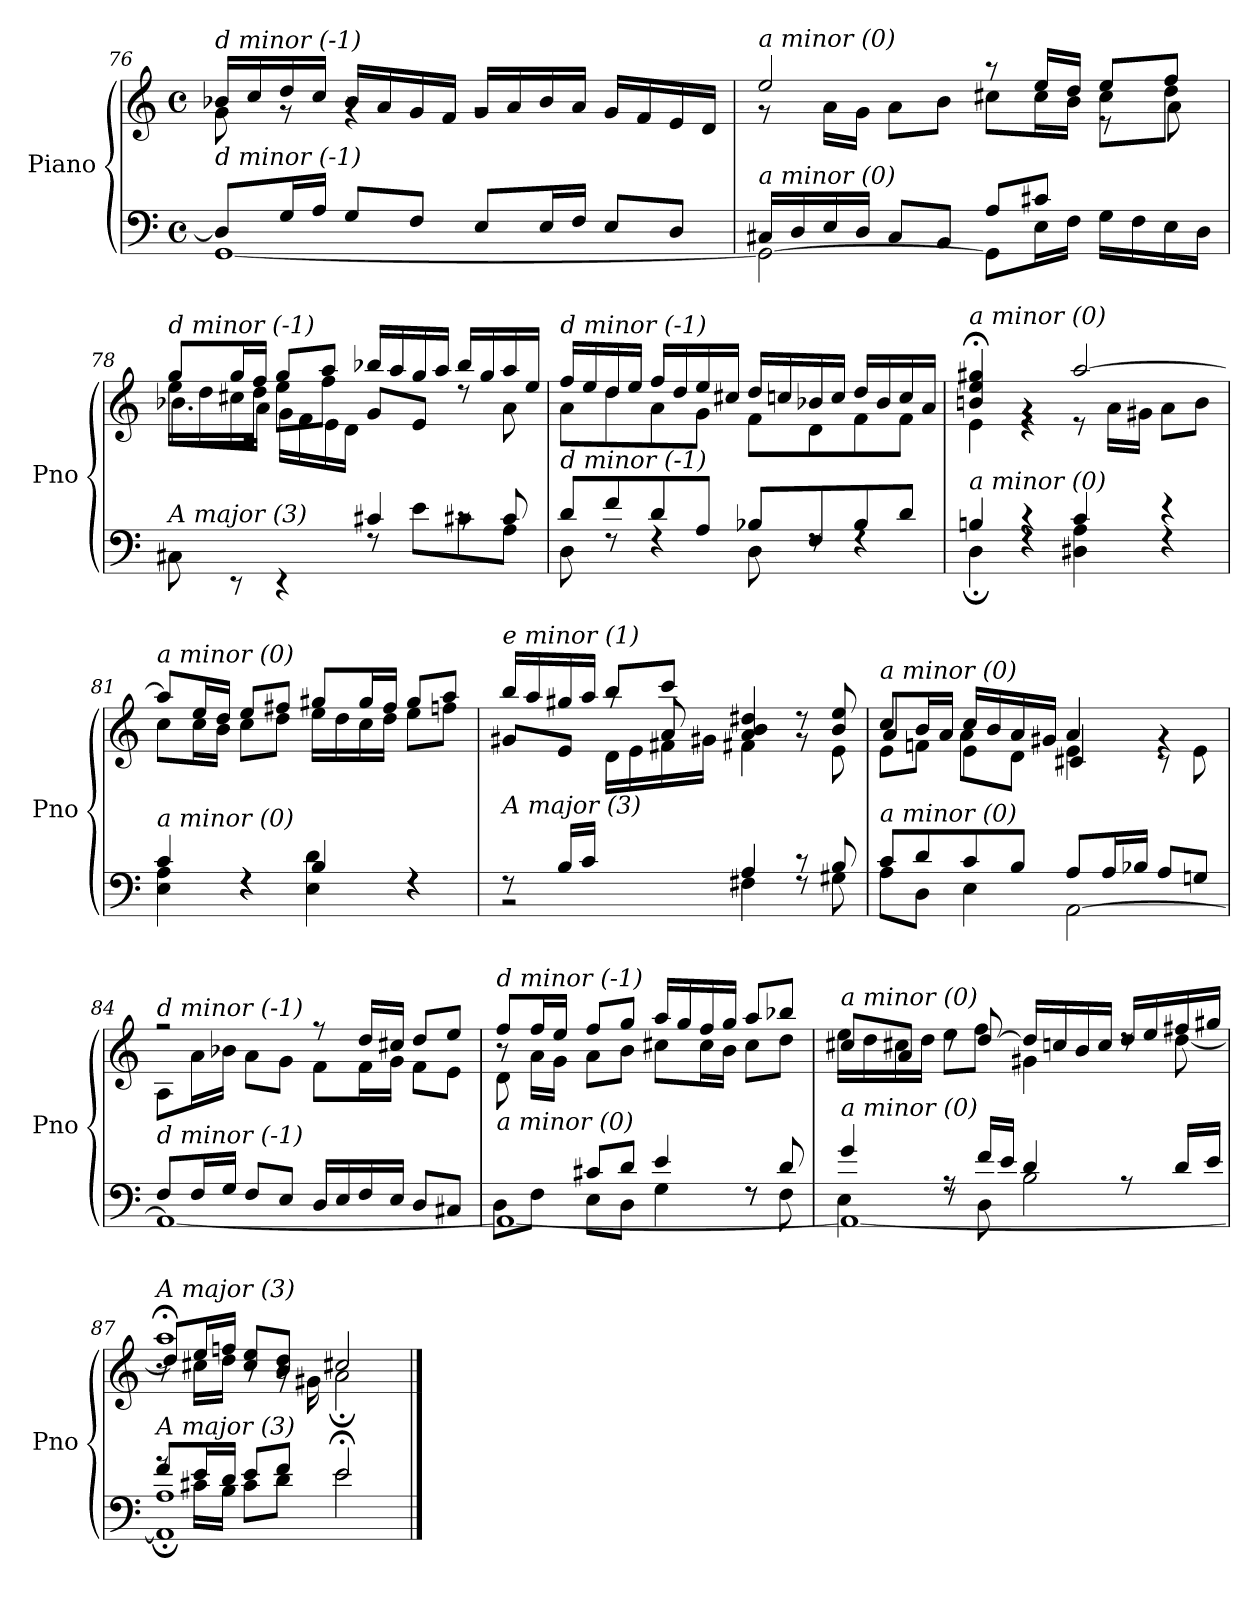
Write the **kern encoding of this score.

**kern	**kern
*part1	*part1
*staff2	*staff1
*I"Piano	*
*I'Pno	*
!!LO:LB:g=z
*clefF4	*clefG2
*k[]	*k[]
*M4/4	*M4/4
*met(c)	*met(c)
=76	=76
*^	*^
!	!	!LO:TX:i:t=d minor (-1)	!
!LO:TX:i:t=d minor (-1)	!	!	!
8D/L]	[1GG	16b-X/LL	8g\
.	.	16cc/	.
16G/L	.	16dd/	8rg
16A/JJ	.	16cc/JJ	.
8G/L	.	16b-/LL	4rg
.	.	16a/	.
8F/J	.	16g/	.
.	.	16f/JJ	.
8E/L	.	16g/LL	2rg
.	.	16a/	.
16E/L	.	16b-/	.
16F/JJ	.	16a/JJ	.
8E/L	.	16g/LL	.
.	.	16f/	.
8D/J	.	16e/	.
.	.	16d/JJ	.
!!LO:LB:g=z
=77	=77	=77	=77
*	*^	*^	*^
!	!	!	!LO:TX:i:t=a minor (0)	!	!	!
!LO:TX:i:t=a minor (0)	!	!	!	!	!	!
2.ryy	16C#X/LL	2GG\_	2ee/	8r	2.ryy	2.ryy
.	16D/	.	.	.	.	.
.	16E/	.	.	16a\LL	.	.
.	16D/JJ	.	.	16g\JJ	.	.
.	8C#/L	.	.	8a\L	.	.
.	8BB/J	.	.	8b\J	.	.
.	8A/L	8GG\L]	8r	8cc#X\L	.	.
.	8c#X/J	16E\L	16ee/LL	16cc#\L	.	.
.	.	16F\JJ	16dd/JJ	16b\JJ	.	.
4ryy	16G\LL	4ryy	8ee/L	8cc#\L	8re	4ryy
.	16F\	.	.	.	.	.
.	16E\	.	8ff/J	8dd\J	8a\	.
.	16D\JJ	.	.	.	.	.
=78	=78	=78	=78	=78	=78	=78
!	!	!	!LO:TX:i:t=d minor (-1)	!	!	!
!LO:TX:i:t=A major (3)	!	!	!	!	!	!
2ryy	8C#X\	2ryy	8gg/L	16ee\LL	8.b-X\L	2ryy
.	.	.	.	16dd\	.	.
.	8rEE	.	16gg/L	16cc#X\	.	.
.	.	.	16ff/JJ	16dd\JJ	16a\Jk	.
.	4rEE	.	8gg/L	8ee\L	16g\LL	.
.	.	.	.	.	16f\	.
.	.	.	8aa/J	8ff\J	16e\	.
.	.	.	.	.	16d\JJ	.
2ryy	4c#X/	8rF	16bb-X/LL	8g/L	2ryy	2ryy
.	.	.	16aa/	.	.	.
.	.	8e\L	16gg/	8e/J	.	.
.	.	.	16aa/JJ	.	.	.
.	8rc	8c#X\	16bb-/LL	8rdd	.	.
.	.	.	16gg/	.	.	.
.	8c#/	8A\J	16aa/	8a\	.	.
.	.	.	16ee/JJ	.	.	.
*	*v	*v	*	*	*	*
*	*	*	*v	*v	*v
!!LO:LB:g=z
=79	=79	=79	=79
!	!	!LO:TX:i:t=d minor (-1)	!
!LO:TX:i:t=d minor (-1)	!	!	!
8d/L	8D\	16ff/LL	8a\L
.	.	16ee/	.
8f/	8rF	16dd/	8dd\
.	.	16ee/JJ	.
8d/	4rF	16ff/LL	8a\
.	.	16dd/	.
8A/J	.	16ee/	8g\J
.	.	16cc#X/JJ	.
8B-X/L	8D\	16dd/LL	8f\L
.	.	16ccn/	.
8F/	8rF	16b-X/	8d\
.	.	16cc/JJ	.
8B-/	4rF	16dd/LL	8f\
.	.	16b-/	.
8d/J	.	16cc/	8f\J
.	.	16a/JJ	.
=80	=80	=80	=80
!	!	!LO:TX:i:t=a minor (0)	!
!LO:TX:i:t=a minor (0)	!	!	!
4Bn/	4D;\	4bn/;< 4ee/;< 4gg#X/;<	4e\
4r	4rF	4rg	4r
4c/	4D#X\ 4A\	[2aa/	8r
.	.	.	16a\LL
.	.	.	16g#X\JJ
4r	4rF	.	8a\L
.	.	.	8b\J
=81	=81	=81	=81
!	!	!LO:TX:i:t=a minor (0)	!
!LO:TX:i:t=a minor (0)	!	!	!
4c/	4E\ 4A\	8aa/L]	8cc\L
.	.	16ee/L	16cc\L
.	.	16dd/JJ	16b\JJ
4rF	4rF	8ee/L	8cc\L
.	.	8ff#X/J	8dd\J
4B/	4E\ 4d\	8gg#X/L	16ee\LL
.	.	.	16dd\
.	.	16gg#/L	16cc\
.	.	16ff#/JJ	16dd\JJ
4rF	4rF	8gg#/L	8ee\L
.	.	8aa/J	8ffn\J
!!LO:PB:g=z
=82	=82	=82	=82
*	*	*	*^
!	!	!LO:TX:i:t=e minor (1)	!	!
!LO:TX:i:t=A major (3)	!	!	!	!
8rF	2r	16bb/LL	8g#X/L	4ryy
.	.	16aa/	.	.
16B/LL	.	16gg#X/	8e/J	.
16c/JJ	.	16aa/JJ	.	.
4ryy	.	8bb/L	8raa	16d\LL
.	.	.	.	16e\
.	.	8ccc/J	8a/	16f#X\
.	.	.	.	16g#X\JJ
4A/	4F#X\	4a/ 4b/ 4dd#X/	4f#X\	2ryy
8r	8rF	8rg	8rdd	.
8B/	8G#X\	8b/ 8ee/	8e\	.
=83	=83	=83	=83	=83
*	*^	*	*	*
!	!	!	!LO:TX:i:t=a minor (0)	!	!
!LO:TX:i:t=a minor (0)	!	!	!	!	!
2.ryy	8c/L	8A\L	8cc/L	8e\L	4a/
.	8d/	8D\J	16b/L	8fn\J	.
.	.	.	16a/JJ	.	.
.	8c/	4E\	16cc/LL	4e\	8a\L
.	.	.	16b/	.	.
.	8B/J	.	16a/	.	8d\J
.	.	.	16g#X/JJ	.	.
.	8A/L	[2AA\	4a/	4e\	4c#X/
.	16A/L	.	.	.	.
.	16B-X/JJ	.	.	.	.
4ryy	8A/L	.	4rg	8r	4ryy
.	8Gn/J	.	.	8e\	.
*	*v	*v	*	*	*
*	*	*	*v	*v
=84	=84	=84	=84
!	!	!LO:TX:i:t=d minor (-1)	!
!LO:TX:i:t=d minor (-1)	!	!	!
8F/L	1AA_	2r	8A\L
16F/L	.	.	16a\L
16G/JJ	.	.	16b-X\JJ
8F/L	.	.	8a\L
8E/J	.	.	8g\J
16D/LL	.	8r	8f\L
16E/	.	.	.
16F/	.	16dd/LL	16f\L
16E/JJ	.	16cc#X/JJ	16g\JJ
8D/L	.	8dd/L	8f\L
8C#X/J	.	8ee/J	8e\J
!!LO:LB:g=z
=85	=85	=85	=85
*	*^	*	*^
!	!	!	!LO:TX:i:t=d minor (-1)	!	!
!LO:TX:i:t=a minor (0)	!	!	!	!	!
8ryy	1AA_	8D\L	8ff/L	8r	8d\L
16A/L	.	8F\J	16ff/L	16a\LL	2..ryy
16B/JJ	.	.	16ee/JJ	16g\JJ	.
8c#X/L	.	8E\L	8ff/L	8a\L	.
8d/J	.	8D\J	8gg/J	8b\J	.
4e/	.	4G\	16aa/LL	8cc#X\L	.
.	.	.	16gg/	.	.
.	.	.	16ff/	16cc#\L	.
.	.	.	16gg/JJ	16b\JJ	.
8rF	.	8rF	8aa/L	8cc#\L	.
8d/	.	8F\	8bb-X/J	8dd\J	.
*	*	*	*	*v	*v
=86	=86	=86	=86	=86
!	!	!	!LO:TX:i:t=a minor (0)	!
!LO:TX:i:t=a minor (0)	!	!	!	!
4g/	1AA_	4E\	8cc#X/L	16ee\LL
.	.	.	.	16dd\
.	.	.	8a/J	16cc#X\
.	.	.	.	16dd\JJ
8rA	.	8rF	8rdd	8ee\L
16f/LL	.	8D\	[8dd/	8ff\J
16e/JJ	.	.	.	.
4d/	.	2B\	16dd/LL]	4g#X\
.	.	.	16ccn/	.
.	.	.	16b/	.
.	.	.	16cc/JJ	.
8rA	.	.	16dd/LL	8rdd
.	.	.	16ee/	.
16d/LL	.	.	16ff#X/	[8dd\
16e/JJ	.	.	16gg#X/JJ	.
=87	=87	=87	=87	=87
*	*	*	*	*^
!	!	!	!LO:TX:i:t=A major (3)	!	!
!LO:TX:i:t=A major (3)	!	!	!	!	!
8f/L	1AA]; 1A;	8rg	1aa;<	8dd/L]	8r
16e/L	.	16c#X\LL	.	16ee/L	16cc#X\LL
16d/JJ	.	16B\JJ	.	16ffn/JJ	16dd\JJ
8e/L	.	8c#\L	.	8cc#/ 8ee/L	8r
8f/J	.	8d\J	.	8b/ 8dd/J	16r
.	.	.	.	.	16g#X\
2e/	.	2e;\	.	2cc#X;</	2a\
*v	*v	*v	*	*	*
*	*v	*v	*v
==	==
*-	*-
